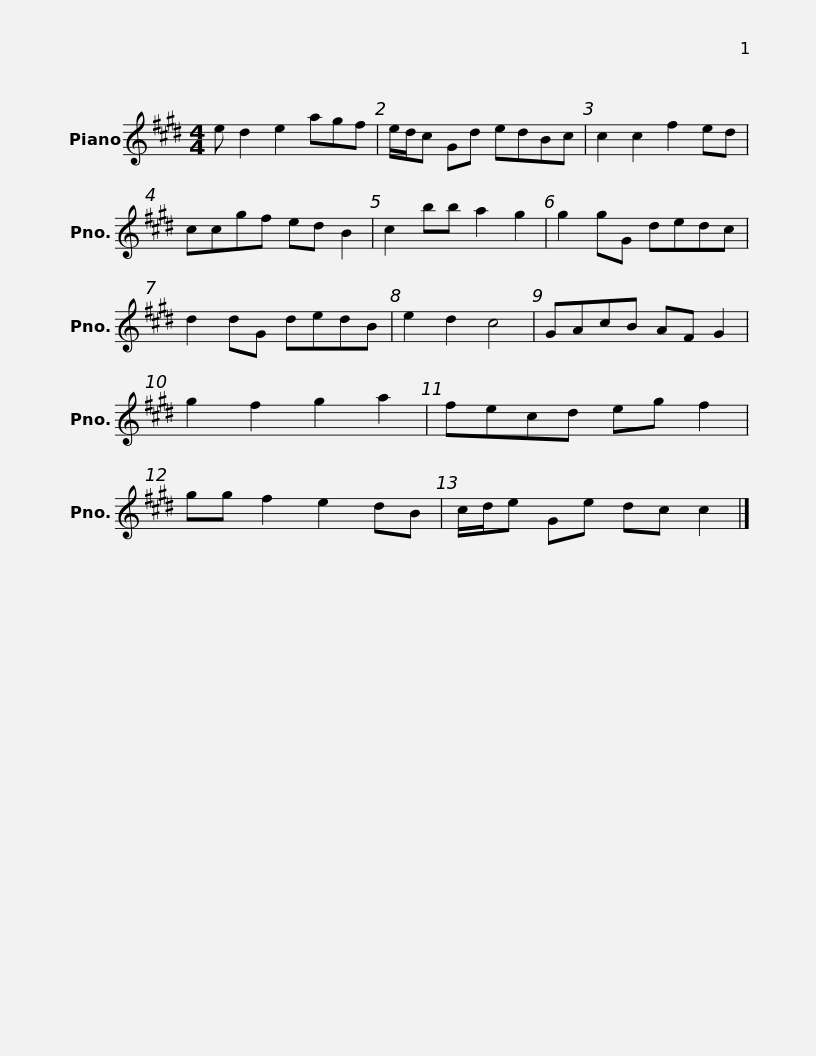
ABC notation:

X:1
L:1/8
M:4/4
I:linebreak $
K:E
V:1 treble
V:1
 e d2 e2 agf | e/d/c Gd edBc | c2 c2 f2 ed | ccgf ed B2 | c2 bb a2 g2 | %5
 g2 gG dedc |$ d2 dG dedB | e2 d2 c4 | GAcB AF G2 | g2 f2 g2 a2 | %10
 fecd eg f2 | gg f2 e2 dB | c/d/e Ge dc c2 |] %13
